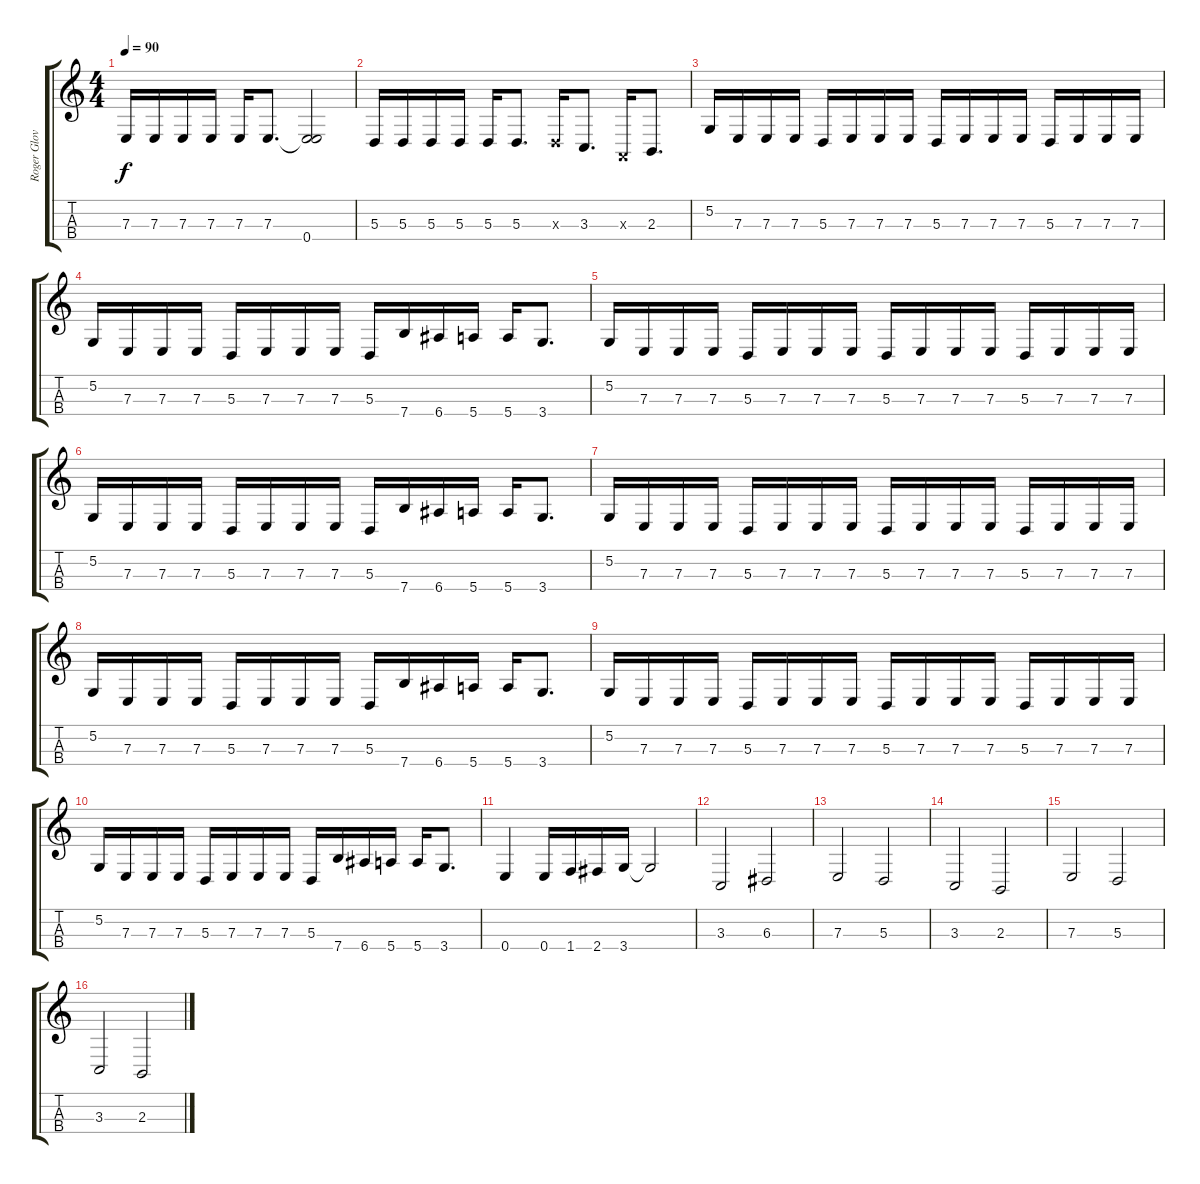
\track ("Roger Glover (Bass)" "Roger Glov") {instrument electricbassfinger}
\staff {score tabs}
\tuning (G2 D2 A1 E2) {hide}
\ts (4 4)
\tempo 90
\clef g2
\ks c
7.3.16{dy f} 7.3.16 7.3.16 7.3.16 7.3.16 7.3.8{d} (7.3{t} 0.4).2 |
5.3.16 5.3.16 5.3.16 5.3.16 5.3.16 5.3.8{d} 5.3{x}.16 3.3.8{d} 0.3{x}.16 2.3.8{d} |
5.2.16 7.3.16 7.3.16 7.3.16 5.3.16 7.3.16 7.3.16 7.3.16 5.3.16 7.3.16 7.3.16 7.3.16 5.3.16 7.3.16 7.3.16 7.3.16 |
5.2.16 7.3.16 7.3.16 7.3.16 5.3.16 7.3.16 7.3.16 7.3.16 5.3.16 7.4.16 6.4.16 5.4.16 5.4.16 3.4.8{d} |
5.2.16 7.3.16 7.3.16 7.3.16 5.3.16 7.3.16 7.3.16 7.3.16 5.3.16 7.3.16 7.3.16 7.3.16 5.3.16 7.3.16 7.3.16 7.3.16 |
5.2.16 7.3.16 7.3.16 7.3.16 5.3.16 7.3.16 7.3.16 7.3.16 5.3.16 7.4.16 6.4.16 5.4.16 5.4.16 3.4.8{d} |
5.2.16 7.3.16 7.3.16 7.3.16 5.3.16 7.3.16 7.3.16 7.3.16 5.3.16 7.3.16 7.3.16 7.3.16 5.3.16 7.3.16 7.3.16 7.3.16 |
5.2.16 7.3.16 7.3.16 7.3.16 5.3.16 7.3.16 7.3.16 7.3.16 5.3.16 7.4.16 6.4.16 5.4.16 5.4.16 3.4.8{d} |
5.2.16 7.3.16 7.3.16 7.3.16 5.3.16 7.3.16 7.3.16 7.3.16 5.3.16 7.3.16 7.3.16 7.3.16 5.3.16 7.3.16 7.3.16 7.3.16 |
5.2.16 7.3.16 7.3.16 7.3.16 5.3.16 7.3.16 7.3.16 7.3.16 5.3.16 7.4.16 6.4.16 5.4.16 5.4.16 3.4.8{d} |
0.4.4 0.4.16 1.4.16 2.4.16 3.4.16 3.4{t}.2 |
3.3.2 6.3.2 |
7.3.2 5.3.2 |
3.3.2 2.3.2 |
7.3.2 5.3.2 |
3.3.2 2.3.2
